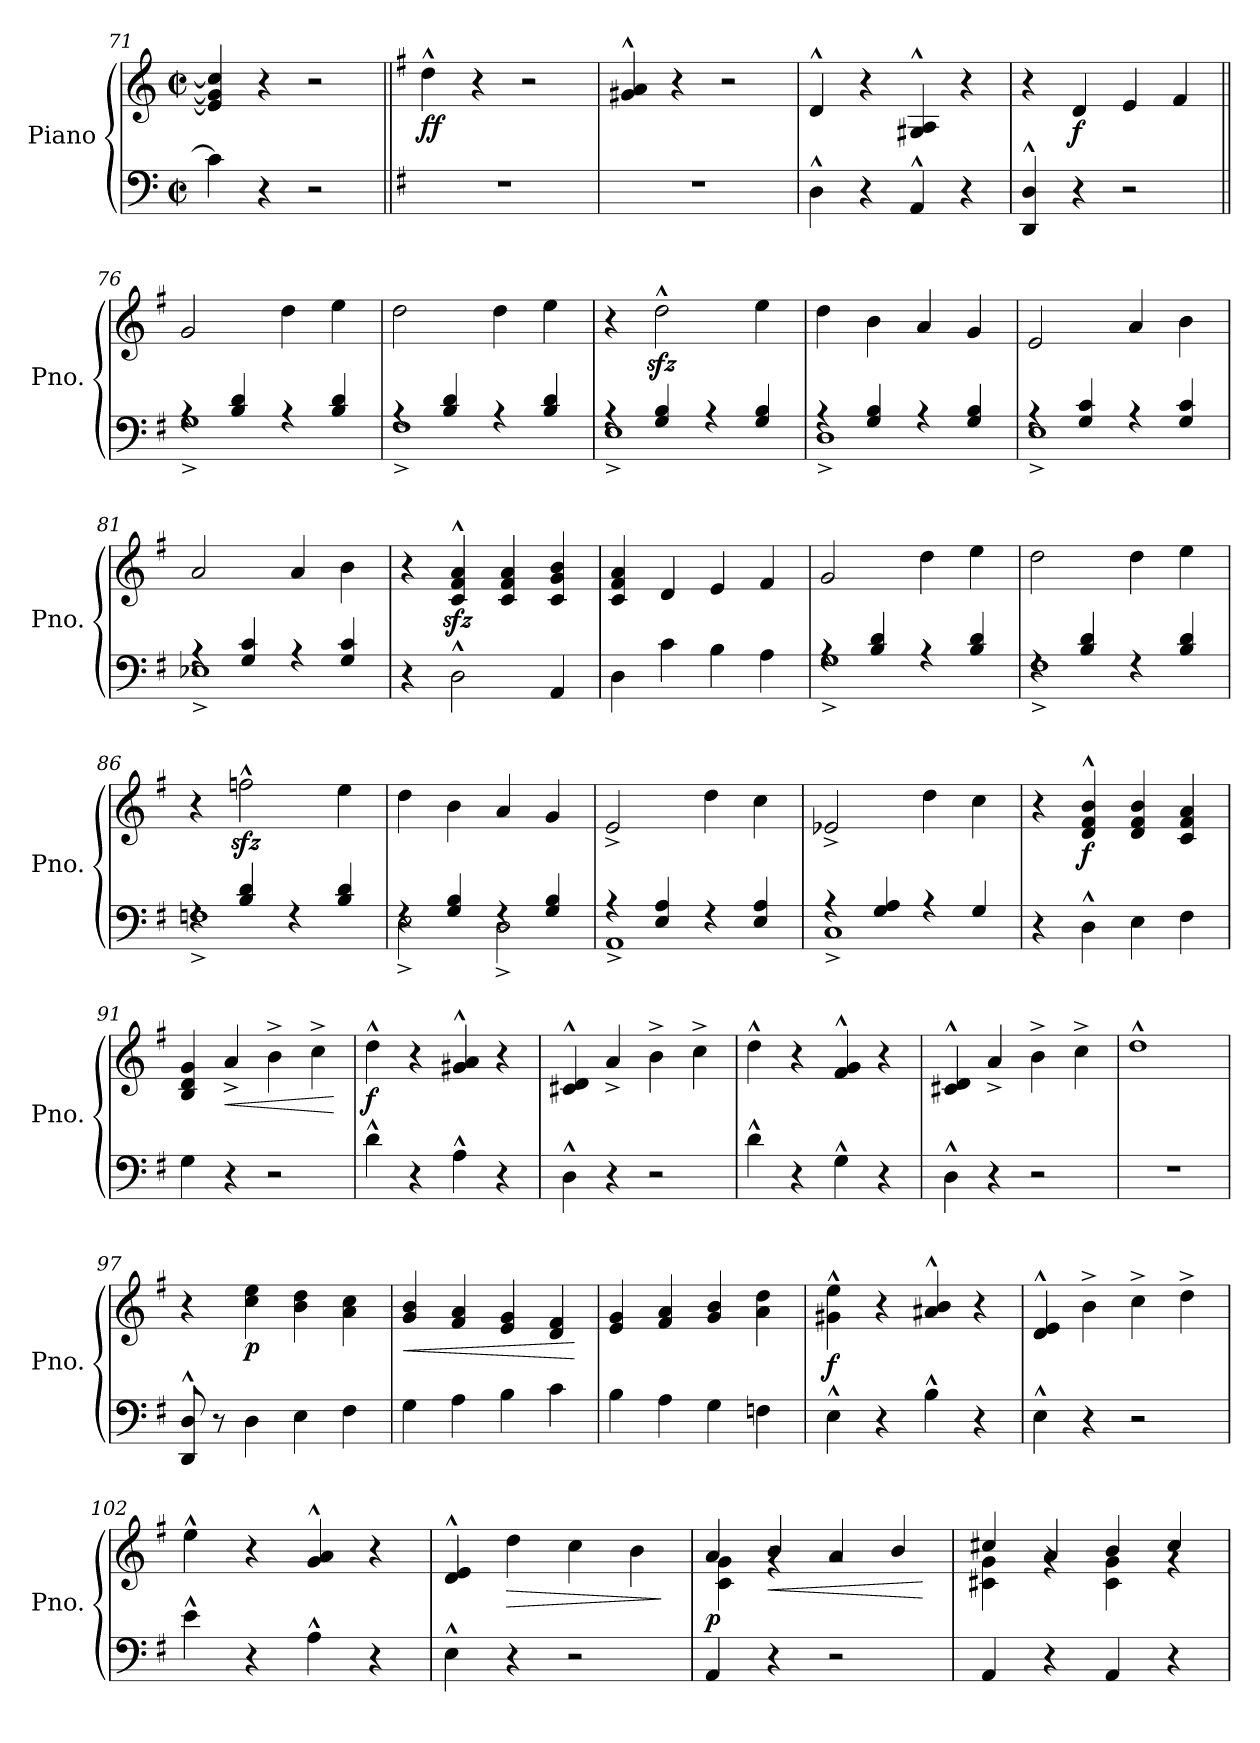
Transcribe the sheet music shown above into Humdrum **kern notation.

**kern	**kern	**dynam
*part1	*part1	*part1
*staff2	*staff1	*staff1/2
*I"Piano	*	*
*I'Pno.	*	*
*clefF4	*clefG2	*
*k[]	*k[]	*
*M2/2	*M2/2	*
*met(c|)	*met(c|)	*
=71	=71	=71
4c\]	4e/] 4g/] 4cc/]	.
4r	4r	.
2r	2r	.
!!LO:LB:g=z
=72||	=72||	=72||
*k[f#]	*k[f#]	*
!	!	!LO:DY:b
1r	4dd^^\	ff
.	4r	.
.	2r	.
=73	=73	=73
1r	4g#X/^^ 4a/^^	.
.	4r	.
.	2r	.
=74	=74	=74
4D^^\	4d^^/	.
4r	4r	.
4AA^^/	4G#X/^^ 4A/^^	.
4r	4r	.
=75	=75	=75
4DD/^^ 4D/^^	4r	.
!	!	!LO:DY:b
4r	4d/	f
2r	4e/	.
.	4f#/	.
=76||	=76||	=76||
*^	*	*
4rA	1G^	2g/	.
4B/ 4d/	.	.	.
4rA	.	4dd\	.
4B/ 4d/	.	4ee\	.
=77	=77	=77	=77
4rA	1F#^	2dd\	.
4B/ 4d/	.	.	.
4rA	.	4dd\	.
4B/ 4d/	.	4ee\	.
=78	=78	=78	=78
4rA	1E^	4r	.
4G/ 4B/	.	2ddzz<^^\	.
4rA	.	.	.
4G/ 4B/	.	4ee\	.
!!LO:PB:g=z
=79	=79	=79	=79
4rA	1D^	4dd\	.
4G/ 4B/	.	4b\	.
4rA	.	4a/	.
4G/ 4B/	.	4g/	.
=80	=80	=80	=80
4rA	1E^	2e/	.
4G/ 4c/	.	.	.
4rA	.	4a/	.
4G/ 4c/	.	4b\	.
=81	=81	=81	=81
4rA	1E-X^	2a/	.
4G/ 4c/	.	.	.
4rA	.	4a/	.
4G/ 4c/	.	4b\	.
*v	*v	*	*
=82	=82	=82
4r	4r	.
2D^^\	4c/zz<^^ 4f#/zz<^^ 4a/zz<^^	.
.	4c/ 4f#/ 4a/	.
4AA/	4c/ 4g/ 4b/	.
=83	=83	=83
4D\	4c/ 4f#/ 4a/	.
4c\	4d/	.
4B\	4e/	.
4A\	4f#/	.
=84	=84	=84
*^	*	*
4rA	1G^	2g/	.
4B/ 4d/	.	.	.
4rA	.	4dd\	.
4B/ 4d/	.	4ee\	.
!!LO:LB:g=z
=85	=85	=85	=85
4rF	1F#^	2dd\	.
4B/ 4d/	.	.	.
4rF	.	4dd\	.
4B/ 4d/	.	4ee\	.
=86	=86	=86	=86
4rF	1Fn^	4r	.
4B/ 4d/	.	2ffnzz<^^\	.
4rF	.	.	.
4B/ 4d/	.	4ee\	.
=87	=87	=87	=87
4rF	2E^\	4dd\	.
4G/ 4B/	.	4b\	.
4rF	2D^\	4a/	.
4G/ 4B/	.	4g/	.
=88	=88	=88	=88
4r	1AA^	2e^/	.
4E/ 4A/	.	.	.
4r	.	4dd\	.
4E/ 4A/	.	4cc\	.
=89	=89	=89	=89
4r	1C^	2e-X^/	.
4G/ 4A/	.	.	.
4r	.	4dd\	.
4G/	.	4cc\	.
*v	*v	*	*
=90	=90	=90
4r	4r	.
!	!	!LO:DY:b
4D^^\	4d/^^ 4f#/^^ 4b/^^	f
4E\	4d/ 4f#/ 4b/	.
4F#\	4c/ 4f#/ 4a/	.
=91	=91	=91
4G\	4B/ 4d/ 4g/	.
!	!	!LO:HP:b
4r	4a^/	<
2r	4b^\	.
.	4cc^\	.
.	.	[
!!LO:LB:g=z
=92	=92	=92
!	!	!LO:DY:b
4d^^\	4dd^^\	f
4r	4r	.
4A^^\	4g#X/^^ 4a/^^	.
4r	4r	.
=93	=93	=93
4D^^\	4c#X/^^ 4d/^^	.
4r	4a^/	.
2r	4b^\	.
.	4cc^\	.
=94	=94	=94
4d^^\	4dd^^\	.
4r	4r	.
4G^^\	4f#/^^ 4g/^^	.
4r	4r	.
=95	=95	=95
4D^^\	4c#X/^^ 4d/^^	.
4r	4a^/	.
2r	4b^\	.
.	4cc^\	.
=96	=96	=96
1r	1dd^^	.
=97	=97	=97
8DD/^^ 8D/^^	4r	.
8r	.	.
!	!	!LO:DY:b
4D\	4cc\ 4ee\	p
4E\	4b\ 4dd\	.
4F#\	4a\ 4cc\	.
=98	=98	=98
!	!	!LO:HP:b
4G\	4g/ 4b/	<
4A\	4f#/ 4a/	.
4B\	4e/ 4g/	.
4c\	4d/ 4f#/	.
.	.	[
=99	=99	=99
4B\	4e/ 4g/	.
4A\	4f#/ 4a/	.
4G\	4g/ 4b/	.
4Fn\	4a\ 4dd\	.
!!LO:LB:g=z
=100	=100	=100
!	!	!LO:DY:b
4E^^\	4g#X\^^ 4ee\^^	f
4r	4r	.
4B^^\	4a#X/^^ 4b/^^	.
4r	4r	.
=101	=101	=101
4E^^\	4d/^^ 4e/^^	.
4r	4b^\	.
2r	4cc^\	.
.	4dd^\	.
=102	=102	=102
4e^^\	4ee^^\	.
4r	4r	.
4A^^\	4g/^^ 4a/^^	.
4r	4r	.
=103	=103	=103
4E^^\	4d/^^ 4e/^^	.
!	!	!LO:HP:b
4r	4dd\	>
2r	4cc\	.
.	4b\	.
.	.	]
=104	=104	=104
*	*^	*
!	!	!	!LO:DY:b
4AA/	4a/	4c\ 4g\	p
!	!	!	!LO:HP:b
4r	4b/	4rg	<
2r	4a/	2rg	.
.	4b/	.	.
*	*v	*v	*
.	.	[
=105	=105	=105
*	*^	*
4AA/	4cc#X/	4c#X\ 4g\	.
4r	4a/	4rg	.
4AA/	4b/	4c#\ 4g\	.
4r	4cc#/	4rg	.
*	*v	*v	*
=	=	=
*-	*-	*-
